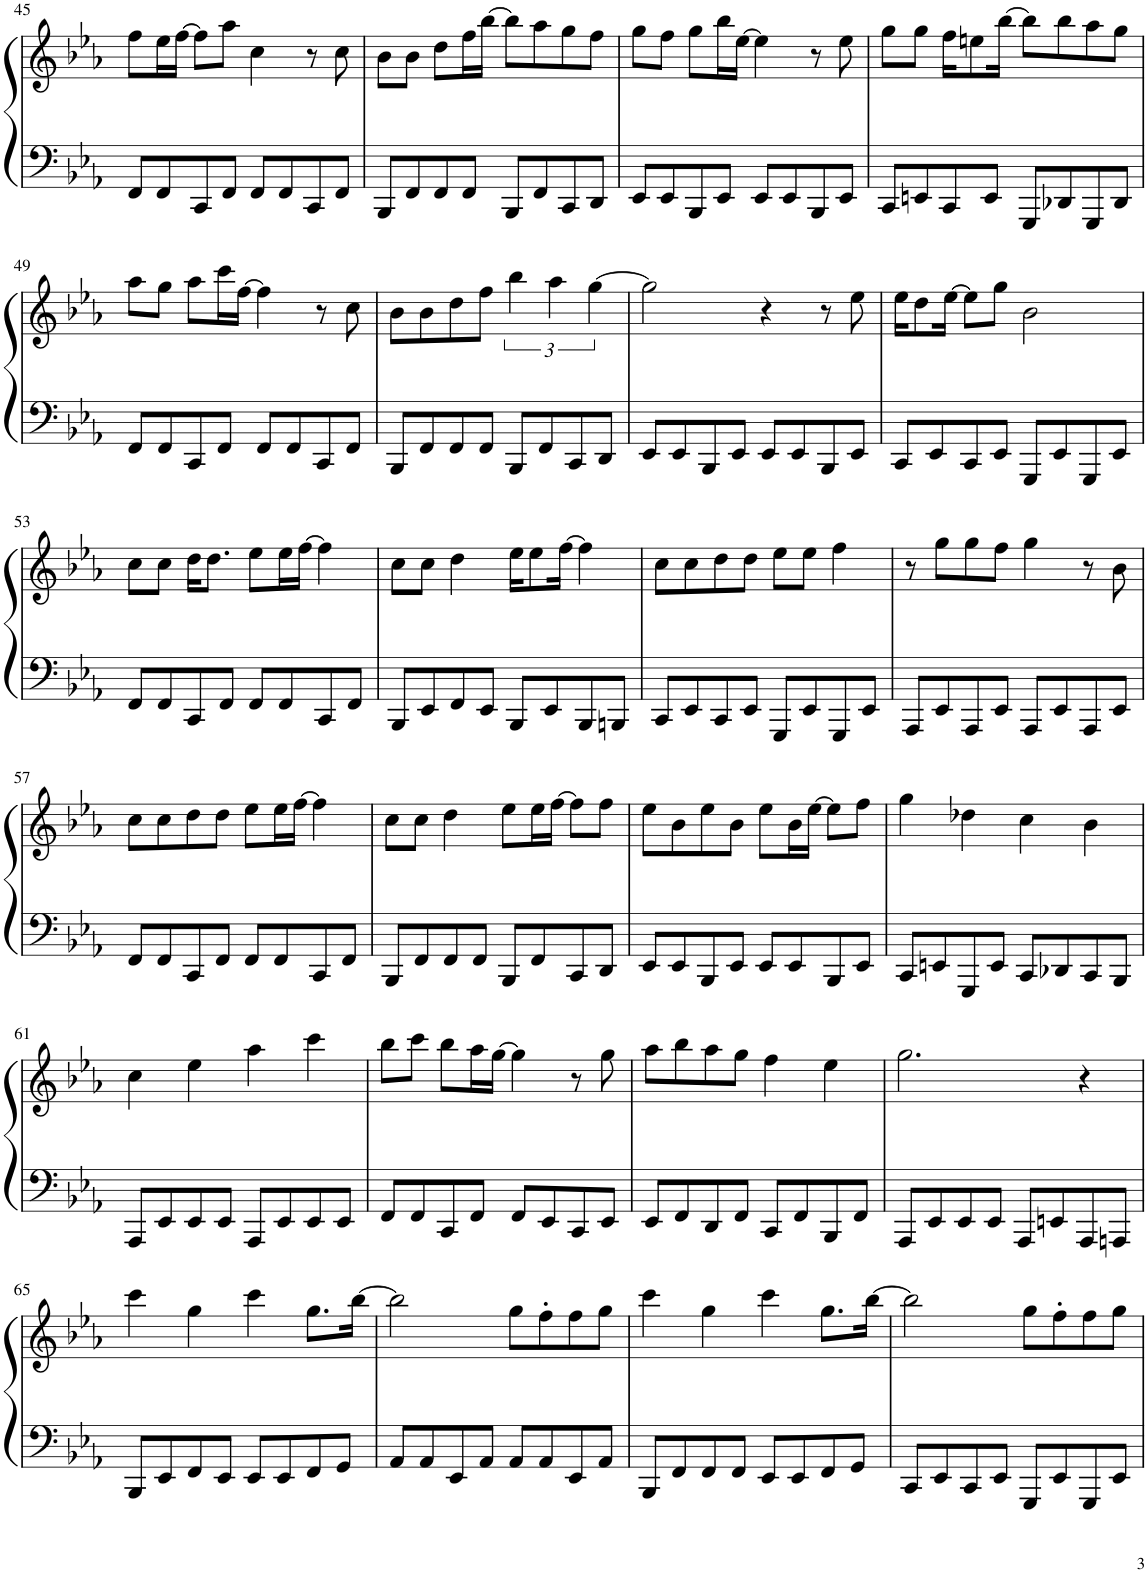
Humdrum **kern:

**kern	**kern
*part1	*part1
*staff2	*staff1
*I"Piano	*
*I'Pno.	*
!!LO:PB:g=z
*clefF4	*clefG2
*k[b-e-a-]	*k[b-e-a-]
*M4/4	*M4/4
=45	=45
8FF/L	8ff\L
8FF/	16ee-\L
.	[16ff\JJ
8CC/	8ff\L]
8FF/J	8aa-\J
8FF/L	4cc\
8FF/	.
8CC/	8r
8FF/J	8cc\
=46	=46
8BBB-/L	8b-\L
8FF/	8b-\J
8FF/	8dd\L
8FF/J	16ff\L
.	[16bb-\JJ
8BBB-/L	8bb-\L]
8FF/	8aa-\
8CC/	8gg\
8DD/J	8ff\J
=47	=47
8EE-/L	8gg\L
8EE-/	8ff\J
8BBB-/	8gg\L
8EE-/J	16bb-\L
.	[16ee-\JJ
8EE-/L	4ee-\]
8EE-/	.
8BBB-/	8r
8EE-/J	8ee-\
=48	=48
8CC/L	8gg\L
8EEn/	8gg\J
8CC/	16ff\KL
.	8een\
8EE/J	.
.	[16bb-\Jk
8GGG/L	8bb-\L]
8DD-X/	8bb-\
8GGG/	8aa-\
8DD-/J	8gg\J
!!LO:LB:g=z
=49	=49
8FF/L	8aa-\L
8FF/	8gg\J
8CC/	8aa-\L
8FF/J	16ccc\L
.	[16ff\JJ
8FF/L	4ff\]
8FF/	.
8CC/	8r
8FF/J	8cc\
=50	=50
8BBB-/L	8b-\L
8FF/	8b-\
8FF/	8dd\
8FF/J	8ff\J
8BBB-/L	6bb-\
8FF/	.
.	6aa-\
8CC/	.
.	[6gg\
8DD/J	.
=51	=51
8EE-/L	2gg\]
8EE-/	.
8BBB-/	.
8EE-/J	.
8EE-/L	4r
8EE-/	.
8BBB-/	8r
8EE-/J	8ee-\
=52	=52
8CC/L	16ee-\KL
.	8dd\
8EE-/	.
.	[16ee-\Jk
8CC/	8ee-\L]
8EE-/J	8gg\J
8GGG/L	2b-\
8EE-/	.
8GGG/	.
8EE-/J	.
!!LO:LB:g=z
=53	=53
8FF/L	8cc\L
8FF/	8cc\J
8CC/	16dd\KL
.	8.dd\J
8FF/J	.
8FF/L	8ee-\L
8FF/	16ee-\L
.	[16ff\JJ
8CC/	4ff\]
8FF/J	.
=54	=54
8BBB-/L	8cc\L
8EE-/	8cc\J
8FF/	4dd\
8EE-/J	.
8BBB-/L	16ee-\KL
.	8ee-\
8EE-/	.
.	[16ff\Jk
8BBB-/	4ff\]
8BBBn/J	.
=55	=55
8CC/L	8cc\L
8EE-/	8cc\
8CC/	8dd\
8EE-/J	8dd\J
8GGG/L	8ee-\L
8EE-/	8ee-\J
8GGG/	4ff\
8EE-/J	.
=56	=56
8AAA-/L	8r
8EE-/	8gg\L
8AAA-/	8gg\
8EE-/J	8ff\J
8AAA-/L	4gg\
8EE-/	.
8AAA-/	8r
8EE-/J	8b-\
!!LO:LB:g=z
=57	=57
8FF/L	8cc\L
8FF/	8cc\
8CC/	8dd\
8FF/J	8dd\J
8FF/L	8ee-\L
8FF/	16ee-\L
.	[16ff\JJ
8CC/	4ff\]
8FF/J	.
=58	=58
8BBB-/L	8cc\L
8FF/	8cc\J
8FF/	4dd\
8FF/J	.
8BBB-/L	8ee-\L
8FF/	16ee-\L
.	[16ff\JJ
8CC/	8ff\L]
8DD/J	8ff\J
=59	=59
8EE-/L	8ee-\L
8EE-/	8b-\
8BBB-/	8ee-\
8EE-/J	8b-\J
8EE-/L	8ee-\L
8EE-/	16b-\L
.	[16ee-\JJ
8BBB-/	8ee-\L]
8EE-/J	8ff\J
=60	=60
8CC/L	4gg\
8EEn/	.
8GGG/	4dd-X\
8EE/J	.
8CC/L	4cc\
8DD-X/	.
8CC/	4b-\
8BBB-/J	.
!!LO:LB:g=z
=61	=61
8AAA-/L	4cc\
8EE-/	.
8EE-/	4ee-\
8EE-/J	.
8AAA-/L	4aa-\
8EE-/	.
8EE-/	4ccc\
8EE-/J	.
=62	=62
8FF/L	8bb-\L
8FF/	8ccc\J
8CC/	8bb-\L
8FF/J	16aa-\L
.	[16gg\JJ
8FF/L	4gg\]
8EE-/	.
8CC/	8r
8EE-/J	8gg\
=63	=63
8EE-/L	8aa-\L
8FF/	8bb-\
8DD/	8aa-\
8FF/J	8gg\J
8CC/L	4ff\
8FF/	.
8BBB-/	4ee-\
8FF/J	.
=64	=64
8AAA-/L	2.gg\
8EE-/	.
8EE-/	.
8EE-/J	.
8AAA-/L	.
8EEn/	.
8AAA-/	4r
8AAAn/J	.
!!LO:LB:g=z
=65	=65
8BBB-/L	4ccc\
8EE-/	.
8FF/	4gg\
8EE-/J	.
8EE-/L	4ccc\
8EE-/	.
8FF/	8.gg\L
8GG/J	.
.	[16bb-\Jk
=66	=66
8AA-/L	2bb-\]
8AA-/	.
8EE-/	.
8AA-/J	.
8AA-/L	8gg\L
8AA-/	8ff'\
8EE-/	8ff\
8AA-/J	8gg\J
=67	=67
8BBB-/L	4ccc\
8FF/	.
8FF/	4gg\
8FF/J	.
8EE-/L	4ccc\
8EE-/	.
8FF/	8.gg\L
8GG/J	.
.	[16bb-\Jk
=68	=68
8CC/L	2bb-\]
8EE-/	.
8CC/	.
8EE-/J	.
8GGG/L	8gg\L
8EE-/	8ff'\
8GGG/	8ff\
8EE-/J	8gg\J
=	=
*-	*-
